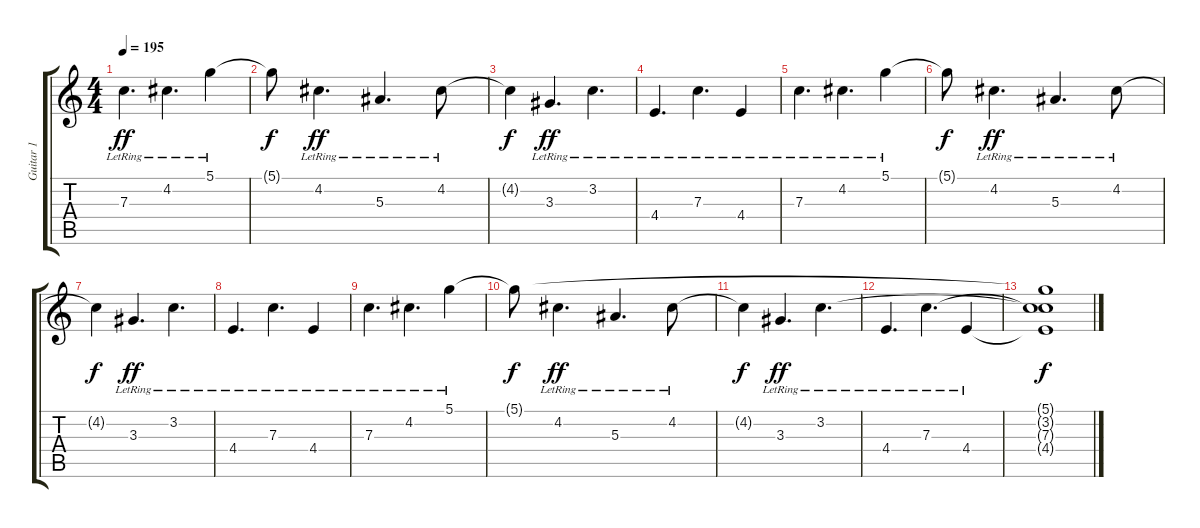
\track ("Guitar 1" "Guitar 1") {instrument distortionguitar}
\staff {score tabs}
\tuning (D4 A3 F3 C3 G2 C2) {hide}
\ts (4 4)
\tempo 195
\clef g2
\ks c
7.3{lr}.4{d dy ff} 4.2{lr}.4{d} 5.1{lr}.4 |
5.1{t}.8{dy f} 4.2{lr}.4{d dy ff} 5.3{lr}.4{d} 4.2{lr}.8 |
4.2{t}.4{dy f} 3.3{lr}.4{d dy ff} 3.2{lr}.4{d} |
4.4{lr}.4{d} 7.3{lr}.4{d} 4.4{lr}.4 |
7.3{lr}.4{d} 4.2{lr}.4{d} 5.1{lr}.4 |
5.1{t}.8{dy f} 4.2{lr}.4{d dy ff} 5.3{lr}.4{d} 4.2{lr}.8 |
4.2{t}.4{dy f} 3.3{lr}.4{d dy ff} 3.2{lr}.4{d} |
4.4{lr}.4{d} 7.3{lr}.4{d} 4.4{lr}.4 |
7.3{lr}.4{d} 4.2{lr}.4{d} 5.1{lr}.4 |
5.1{t}.8{dy f} 4.2{lr}.4{d dy ff} 5.3{lr}.4{d} 4.2{lr}.8 |
4.2{t}.4{dy f} 3.3{lr}.4{d dy ff} 3.2{lr}.4{d} |
4.4{lr}.4{d} 7.3{lr}.4{d} 4.4{lr}.4 |
(5.1{t} 3.2{t} 7.3{t} 4.4{t}).1{dy f}
